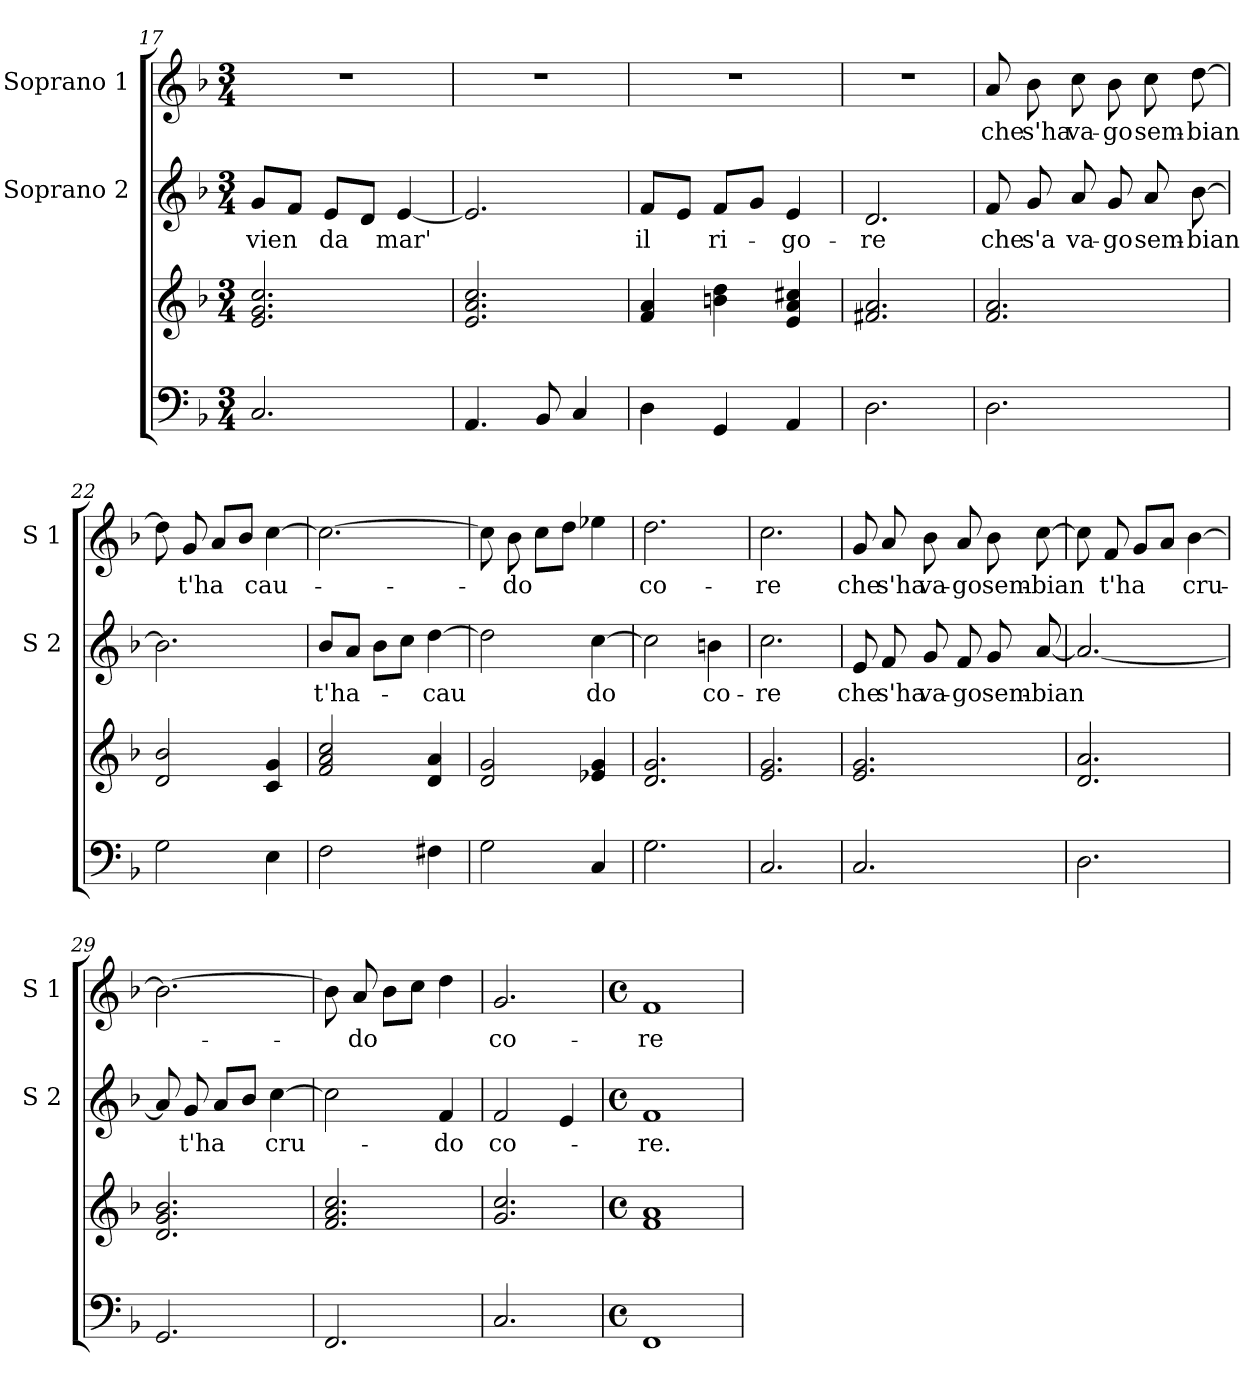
**kern	**kern	**kern	**text	**kern	**text
*part3	*part3	*part2	*part2	*part1	*part1
*staff4	*staff3	*staff2	*staff2	*staff1	*staff1
*	*	*I"Soprano 2	*	*I"Soprano 1	*
*	*	*I'S 2	*	*I'S 1	*
!!LO:PB:g=z
*clefF4	*clefG2	*clefG2	*	*clefG2	*
*k[b-]	*k[b-]	*k[b-]	*	*k[b-]	*
*F:	*F:	*F:	*	*F:	*
*M3/4	*M3/4	*M3/4	*	*M3/4	*
=17	=17	=17	=17	=17	=17
2.C/	2.e/ 2.g/ 2.cc/	8g/L	vien	2.r	.
.	.	8f/J	.	.	.
.	.	8e/L	da	.	.
.	.	8d/J	.	.	.
.	.	[4e/	mar'	.	.
=18	=18	=18	=18	=18	=18
4.AA/	2.e/ 2.a/ 2.cc/	2.e/]	.	2.r	.
8BB-/	.	.	.	.	.
4C/	.	.	.	.	.
=19	=19	=19	=19	=19	=19
4D\	4f/ 4a/	8f/L	il	2.r	.
.	.	8e/J	.	.	.
4GG/	4bn\ 4dd\	8f/L	ri-	.	.
.	.	8g/J	.	.	.
4AA/	4e/ 4a/ 4cc#X/	4e/	-go-	.	.
=20	=20	=20	=20	=20	=20
2.D\	2.f#X/ 2.a/	2.d/	-re	2.r	.
=21	=21	=21	=21	=21	=21
2.D\	2.f/ 2.a/	8f/	che	8a/	che
.	.	8g/	s'a	8b-\	s'ha
.	.	8a/	va-	8cc\	va-
.	.	8g/	-go	8b-\	-go
.	.	8a/	sem-	8cc\	sem-
.	.	[8b-\	-bian	[8dd\	-bian
=22	=22	=22	=22	=22	=22
2G\	2d/ 2b-/	2.b-\]	.	8dd\]	.
.	.	.	.	8g/	t'ha
.	.	.	.	8a/L	.
.	.	.	.	8b-/J	.
4E\	4c/ 4g/	.	.	[4cc\	cau-
!!LO:LB:g=z
=23	=23	=23	=23	=23	=23
2F\	2f/ 2a/ 2cc/	8b-/L	t'ha-	2.cc\_	.
.	.	8a/J	.	.	.
.	.	8b-\L	.	.	.
.	.	8cc\J	.	.	.
4F#X\	4d/ 4a/	[4dd\	-cau	.	.
=24	=24	=24	=24	=24	=24
2G\	2d/ 2g/	2dd\]	.	8cc\]	.
.	.	.	.	8b-\	-do
.	.	.	.	8cc\L	.
.	.	.	.	8dd\J	.
4C/	4e-X/ 4g/	[4cc\	do	4ee-X\	.
=25	=25	=25	=25	=25	=25
2.G\	2.d/ 2.g/	2cc\]	.	2.dd\	co-
.	.	4bn\	co-	.	.
=26	=26	=26	=26	=26	=26
2.C/	2.e/ 2.g/	2.cc\	-re	2.cc\	-re
=27	=27	=27	=27	=27	=27
2.C/	2.e/ 2.g/	8e/	che	8g/	che
.	.	8f/	s'ha	8a/	s'ha
.	.	8g/	va-	8b-\	va-
.	.	8f/	-go	8a/	-go
.	.	8g/	sem-	8b-\	sem-
.	.	[8a/	-bian	[8cc\	-bian
=28	=28	=28	=28	=28	=28
2.D\	2.d/ 2.a/	2.a/_	.	8cc\]	.
.	.	.	.	8f/	t'ha
.	.	.	.	8g/L	.
.	.	.	.	8a/J	.
.	.	.	.	[4b-\	cru-
!!LO:LB:g=z
=29	=29	=29	=29	=29	=29
2.GG/	2.d/ 2.g/ 2.b-/	8a/]	.	2.b-\_	.
.	.	8g/	t'ha	.	.
.	.	8a/L	.	.	.
.	.	8b-/J	.	.	.
.	.	[4cc\	cru-	.	.
=30	=30	=30	=30	=30	=30
2.FF/	2.f/ 2.a/ 2.cc/	2cc\]	.	8b-\]	.
.	.	.	.	8a/	-do
.	.	.	.	8b-\L	.
.	.	.	.	8cc\J	.
.	.	4f/	-do	4dd\	.
=31	=31	=31	=31	=31	=31
2.C/	2.g/ 2.cc/	2f/	co-	2.g/	co-
.	.	4e/	.	.	.
=32	=32	=32	=32	=32	=32
*M4/4	*M4/4	*M4/4	*	*M4/4	*
*met(c)	*met(c)	*met(c)	*	*met(c)	*
1FF	1f 1a	1f	-re.	1f	-re
=	=	=	=	=	=
*-	*-	*-	*-	*-	*-
